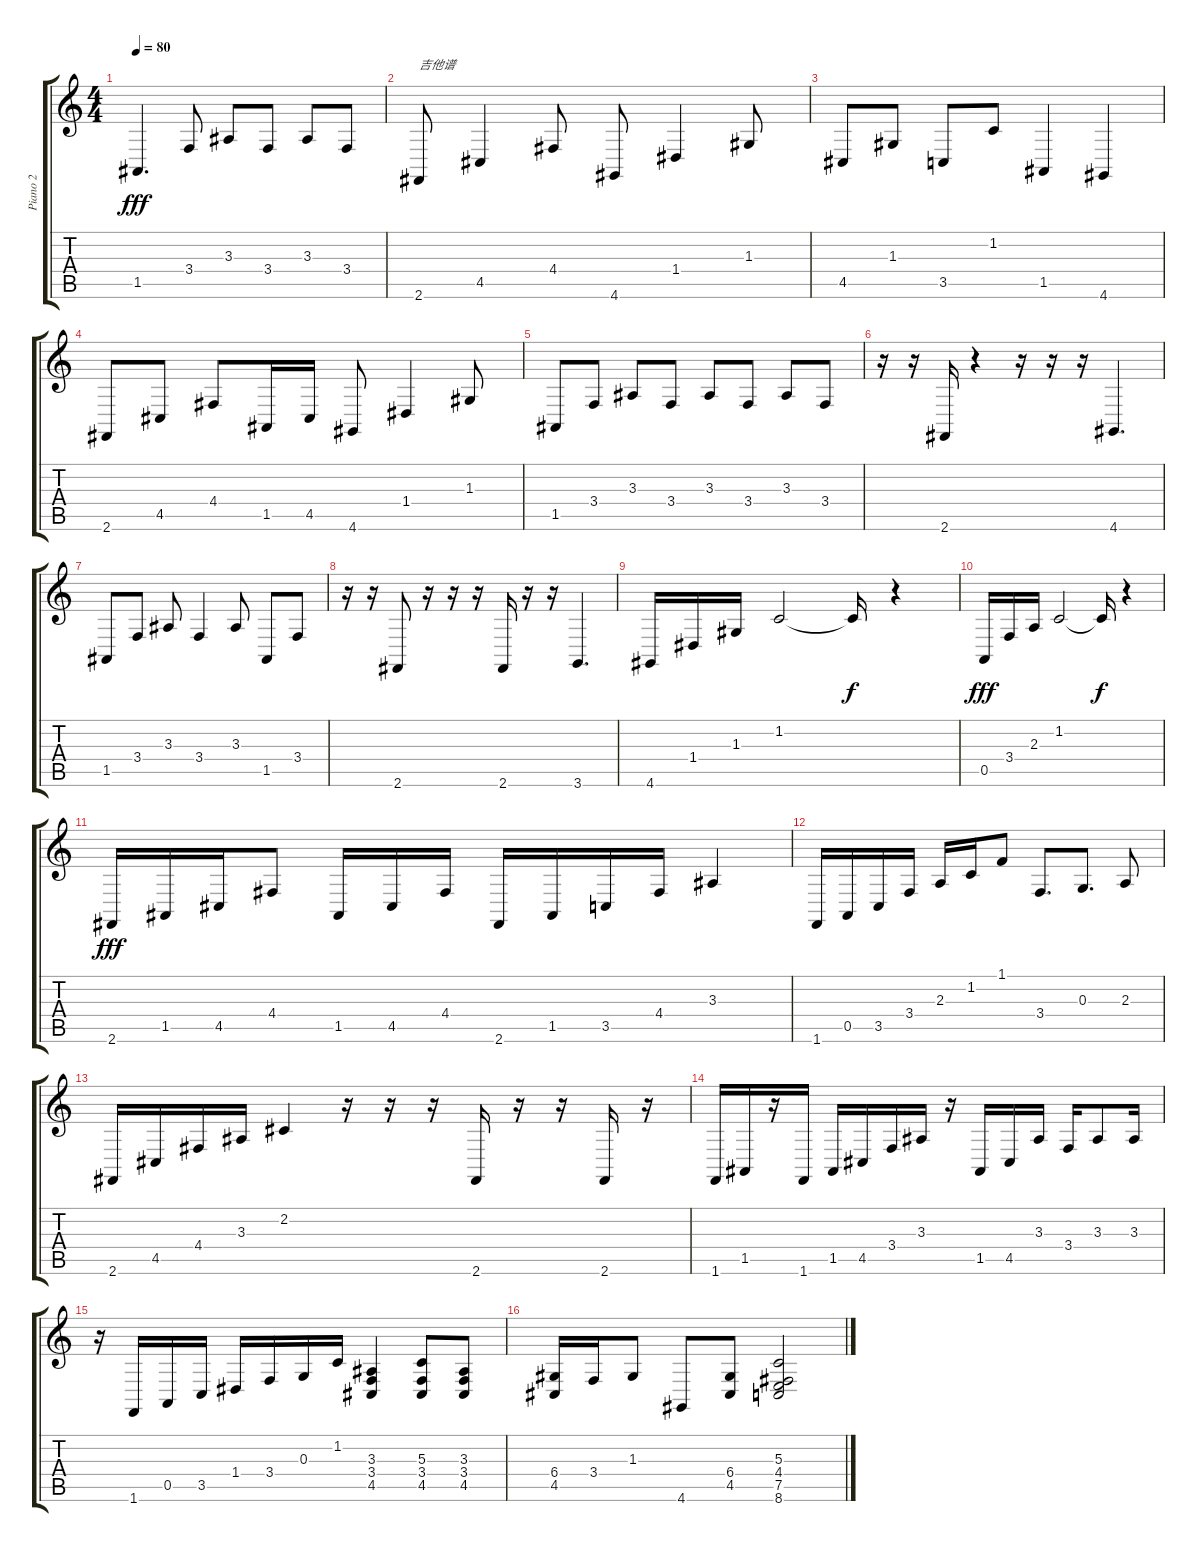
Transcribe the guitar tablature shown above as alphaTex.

\track ("Piano 2" "Piano 2") {instrument brightacousticpiano}
\staff {score tabs}
\tuning (E4 B3 G3 D3 A2 E2) {hide}
\ts (4 4)
\tempo 80
\clef g2
\ks c
1.5.4{d dy fff} 3.4.8 3.3.8 3.4.8 3.3.8 3.4.8 |
2.6.8{txt "吉他谱"} 4.5.4 4.4.8 4.6.8 1.4.4 1.3.8 |
4.5.8 1.3.8 3.5.8 1.2.8 1.5.4 4.6.4 |
2.6.8 4.5.8 4.4.8 1.5.16 4.5.16 4.6.8 1.4.4 1.3.8 |
1.5.8 3.4.8 3.3.8 3.4.8 3.3.8 3.4.8 3.3.8 3.4.8 |
r.16 r.16 2.6.16 r.4 r.16 r.16 r.16 4.6.4{d} |
1.5.8 3.4.8 3.3.8 3.4.4 3.3.8 1.5.8 3.4.8 |
r.16 r.16 2.6.8 r.16 r.16 r.16 2.6.16 r.16 r.16 3.6.4{d} |
4.6.16 1.4.16 1.3.16 1.2.2 1.2{t}.16{dy f} r.4 |
0.5.16{dy fff} 3.4.16 2.3.16 1.2.2 1.2{t}.16{dy f} r.4 |
2.6.16{dy fff} 1.5.16 4.5.16 4.4.8 1.5.16 4.5.16 4.4.16 2.6.16 1.5.16 3.5.16 4.4.16 3.3.4 |
1.6.16 0.5.16 3.5.16 3.4.16 2.3.16 1.2.16 1.1.8 3.4.8{d} 0.3.8{d} 2.3.8 |
2.6.16 4.5.16 4.4.16 3.3.16 2.2.4 r.16 r.16 r.16 2.6.16 r.16 r.16 2.6.16 r.16 |
1.6.16 1.5.16 r.16 1.6.16 1.5.16 4.5.16 3.4.16 3.3.16 r.16 1.5.16 4.5.16 3.3.16 3.4.16 3.3.8 3.3.16 |
r.16 1.6.16 0.5.16 3.5.16 1.4.16 3.4.16 0.3.16 1.2.16 (3.3 3.4 4.5).4 (5.3 3.4 4.5).8 (3.3 3.4 4.5).8 |
(6.4 4.5).16 3.4.16 1.3.8 4.6.8 (6.4 4.5).8 (5.3 4.4 7.5 8.6).2
